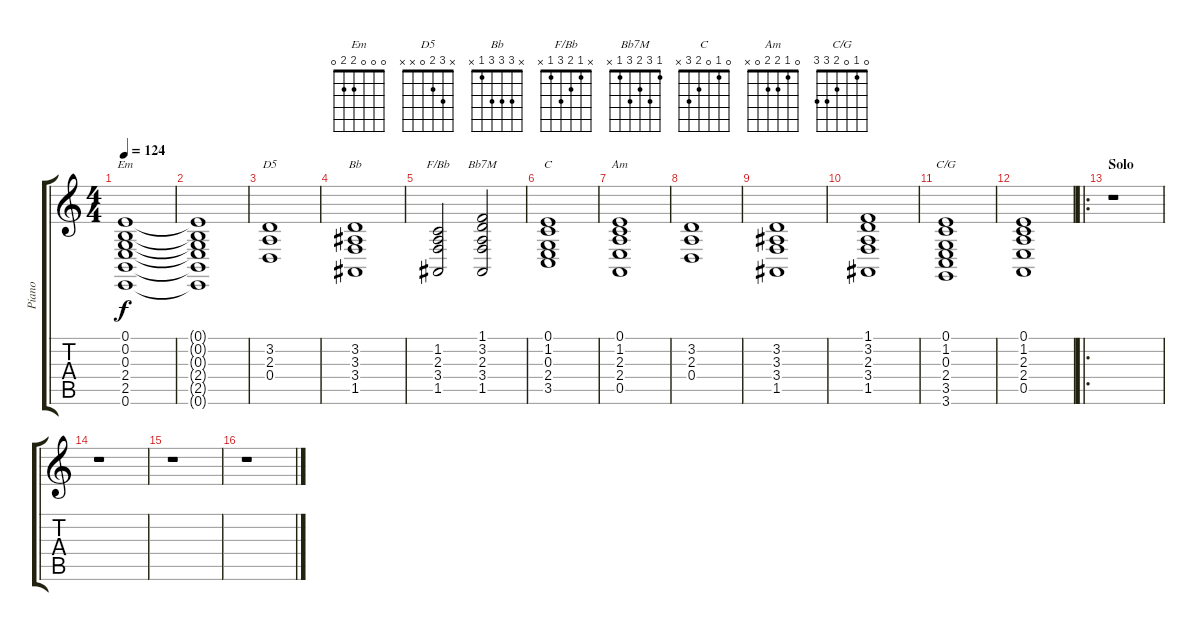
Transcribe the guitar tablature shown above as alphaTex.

\track ("Piano" "Piano") {instrument acousticgrandpiano}
\staff {score tabs}
\tuning (E4 B3 G3 D3 A2 E2) {hide}
\chord ("Em" 0 0 0 2 2 0)
\chord ("D5" x 3 2 0 x x)
\chord ("Bb" x 3 3 3 1 x)
\chord ("F/Bb" x 1 2 3 1 x)
\chord ("Bb7M" 1 3 2 3 1 x)
\chord ("C" 0 1 0 2 3 x)
\chord ("Am" 0 1 2 2 0 x)
\chord ("C/G" 0 1 0 2 3 3)
\ts (4 4)
\tempo 124
\clef g2
\ks c
(0.1 0.2 0.3 2.4 2.5 0.6).1{ch "Em" dy f} |
(0.1{t} 0.2{t} 0.3{t} 2.4{t} 2.5{t} 0.6{t}).1 |
(3.2 2.3 0.4).1{ch "D5"} |
(3.2 3.3 3.4 1.5).1{ch "Bb"} |
(1.2 2.3 3.4 1.5).2{ch "F/Bb"} (1.1 3.2 2.3 3.4 1.5).2{ch "Bb7M"} |
(0.1 1.2 0.3 2.4 3.5).1{ch "C"} |
(0.1 1.2 2.3 2.4 0.5).1{ch "Am"} |
(3.2 2.3 0.4).1 |
(3.2 3.3 3.4 1.5).1 |
(1.1 3.2 2.3 3.4 1.5).1 |
(0.1 1.2 0.3 2.4 3.5 3.6).1{ch "C/G"} |
(0.1 1.2 2.3 2.4 0.5).1 |
\ro
\section ("" "Solo")
r.1 |
r.1 |
r.1 |
r.1
